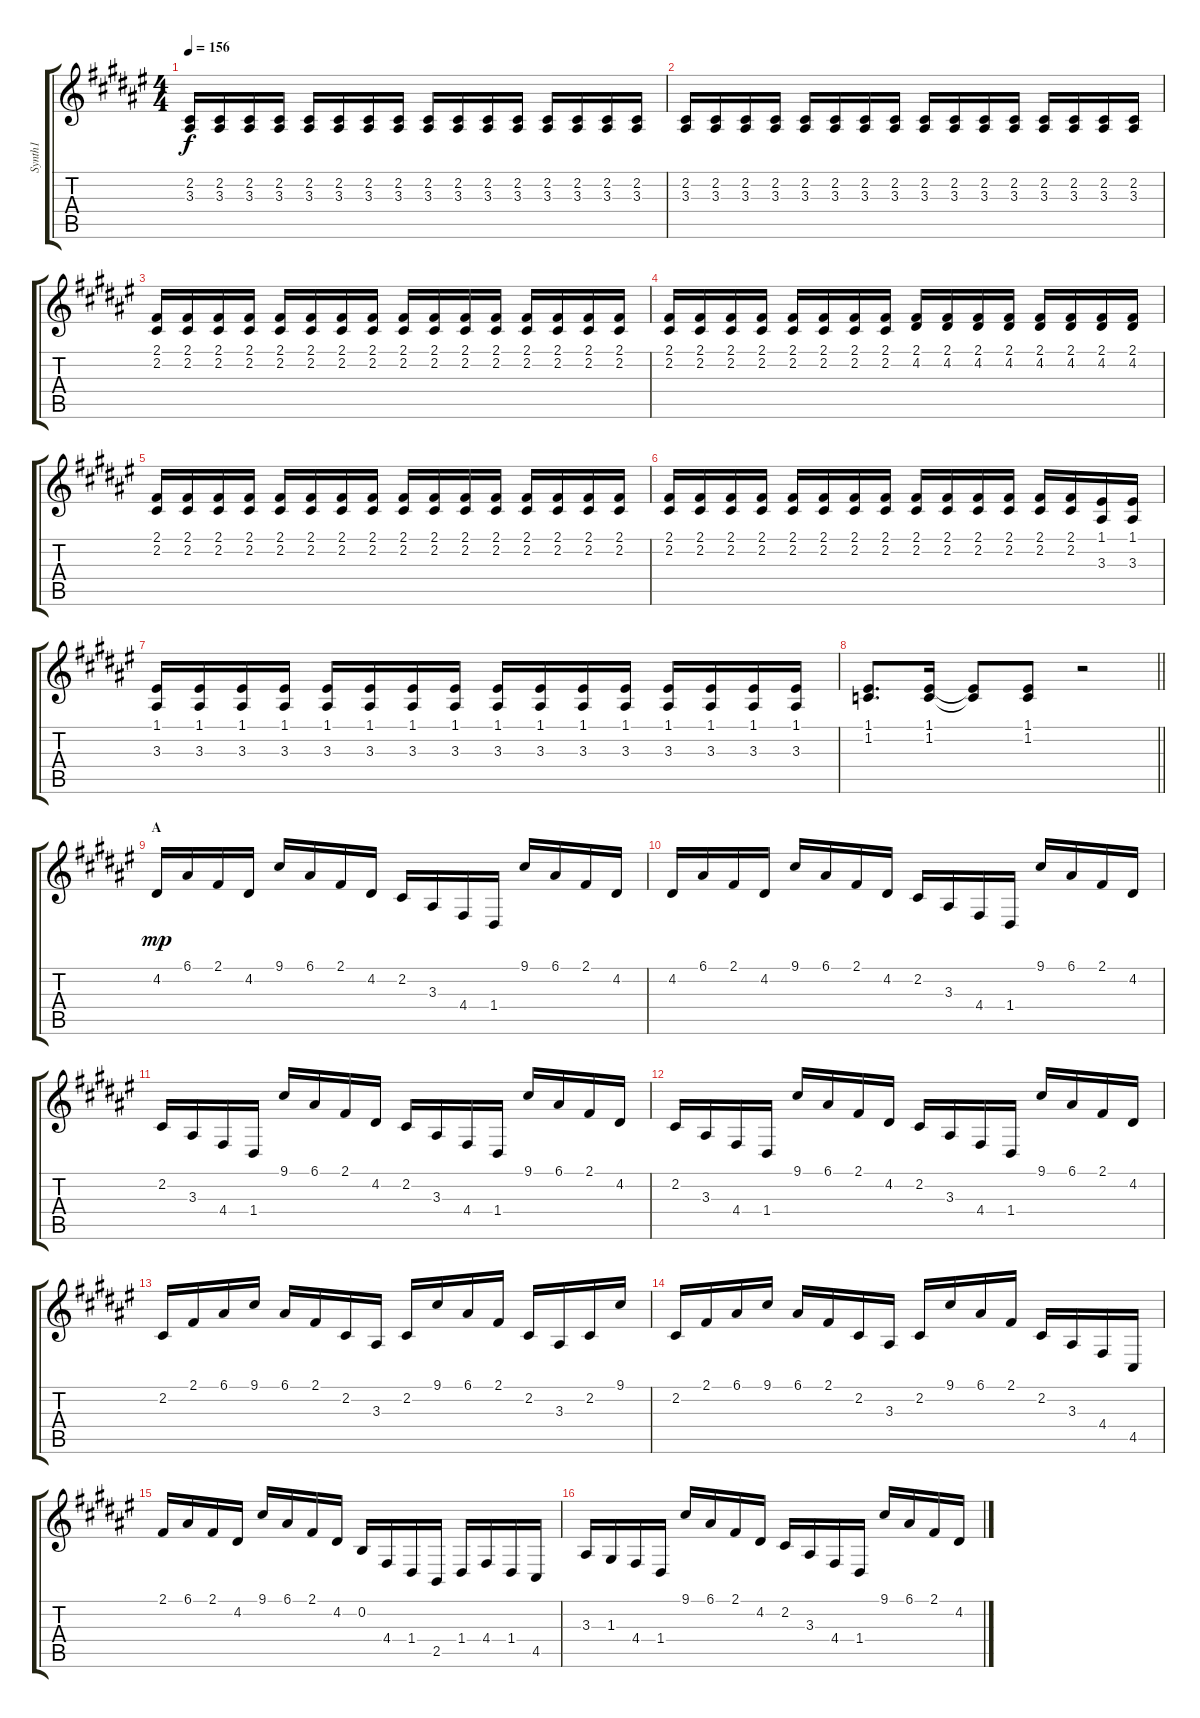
\track ("Synth1" "Synth1") {instrument stringensemble1}
\staff {score tabs}
\tuning (E4 B3 G3 D3 A2 E2) {hide}
\ts (4 4)
\tempo 156
\clef g2
\ks f#
(2.2 3.3).16{dy f} (2.2 3.3).16 (2.2 3.3).16 (2.2 3.3).16 (2.2 3.3).16 (2.2 3.3).16 (2.2 3.3).16 (2.2 3.3).16 (2.2 3.3).16 (2.2 3.3).16 (2.2 3.3).16 (2.2 3.3).16 (2.2 3.3).16 (2.2 3.3).16 (2.2 3.3).16 (2.2 3.3).16 |
(2.2 3.3).16 (2.2 3.3).16 (2.2 3.3).16 (2.2 3.3).16 (2.2 3.3).16 (2.2 3.3).16 (2.2 3.3).16 (2.2 3.3).16 (2.2 3.3).16 (2.2 3.3).16 (2.2 3.3).16 (2.2 3.3).16 (2.2 3.3).16 (2.2 3.3).16 (2.2 3.3).16 (2.2 3.3).16 |
(2.1 2.2).16 (2.1 2.2).16 (2.1 2.2).16 (2.1 2.2).16 (2.1 2.2).16 (2.1 2.2).16 (2.1 2.2).16 (2.1 2.2).16 (2.1 2.2).16 (2.1 2.2).16 (2.1 2.2).16 (2.1 2.2).16 (2.1 2.2).16 (2.1 2.2).16 (2.1 2.2).16 (2.1 2.2).16 |
(2.1 2.2).16 (2.1 2.2).16 (2.1 2.2).16 (2.1 2.2).16 (2.1 2.2).16 (2.1 2.2).16 (2.1 2.2).16 (2.1 2.2).16 (2.1 4.2).16 (2.1 4.2).16 (2.1 4.2).16 (2.1 4.2).16 (2.1 4.2).16 (2.1 4.2).16 (2.1 4.2).16 (2.1 4.2).16 |
(2.1 2.2).16 (2.1 2.2).16 (2.1 2.2).16 (2.1 2.2).16 (2.1 2.2).16 (2.1 2.2).16 (2.1 2.2).16 (2.1 2.2).16 (2.1 2.2).16 (2.1 2.2).16 (2.1 2.2).16 (2.1 2.2).16 (2.1 2.2).16 (2.1 2.2).16 (2.1 2.2).16 (2.1 2.2).16 |
(2.1 2.2).16 (2.1 2.2).16 (2.1 2.2).16 (2.1 2.2).16 (2.1 2.2).16 (2.1 2.2).16 (2.1 2.2).16 (2.1 2.2).16 (2.1 2.2).16 (2.1 2.2).16 (2.1 2.2).16 (2.1 2.2).16 (2.1 2.2).16 (2.1 2.2).16 (1.1 3.3).16 (1.1 3.3).16 |
(1.1 3.3).16 (1.1 3.3).16 (1.1 3.3).16 (1.1 3.3).16 (1.1 3.3).16 (1.1 3.3).16 (1.1 3.3).16 (1.1 3.3).16 (1.1 3.3).16 (1.1 3.3).16 (1.1 3.3).16 (1.1 3.3).16 (1.1 3.3).16 (1.1 3.3).16 (1.1 3.3).16 (1.1 3.3).16 |
\barLineRight lightlight
(1.1 1.2).8{d} (1.1 1.2).16 (1.1{t} 1.2{t}).8 (1.1 1.2).8 r.2 |
\section ("" "A")
4.2.16{dy mp} 6.1.16 2.1.16 4.2.16 9.1.16 6.1.16 2.1.16 4.2.16 2.2.16 3.3.16 4.4.16 1.4.16 9.1.16 6.1.16 2.1.16 4.2.16 |
4.2.16 6.1.16 2.1.16 4.2.16 9.1.16 6.1.16 2.1.16 4.2.16 2.2.16 3.3.16 4.4.16 1.4.16 9.1.16 6.1.16 2.1.16 4.2.16 |
2.2.16 3.3.16 4.4.16 1.4.16 9.1.16 6.1.16 2.1.16 4.2.16 2.2.16 3.3.16 4.4.16 1.4.16 9.1.16 6.1.16 2.1.16 4.2.16 |
2.2.16 3.3.16 4.4.16 1.4.16 9.1.16 6.1.16 2.1.16 4.2.16 2.2.16 3.3.16 4.4.16 1.4.16 9.1.16 6.1.16 2.1.16 4.2.16 |
2.2.16 2.1.16 6.1.16 9.1.16 6.1.16 2.1.16 2.2.16 3.3.16 2.2.16 9.1.16 6.1.16 2.1.16 2.2.16 3.3.16 2.2.16 9.1.16 |
2.2.16 2.1.16 6.1.16 9.1.16 6.1.16 2.1.16 2.2.16 3.3.16 2.2.16 9.1.16 6.1.16 2.1.16 2.2.16 3.3.16 4.4.16 4.5.16 |
2.1.16 6.1.16 2.1.16 4.2.16 9.1.16 6.1.16 2.1.16 4.2.16 0.2.16 4.4.16 1.4.16 2.5.16 1.4.16 4.4.16 1.4.16 4.5.16 |
3.3.16 1.3.16 4.4.16 1.4.16 9.1.16 6.1.16 2.1.16 4.2.16 2.2.16 3.3.16 4.4.16 1.4.16 9.1.16 6.1.16 2.1.16 4.2.16
